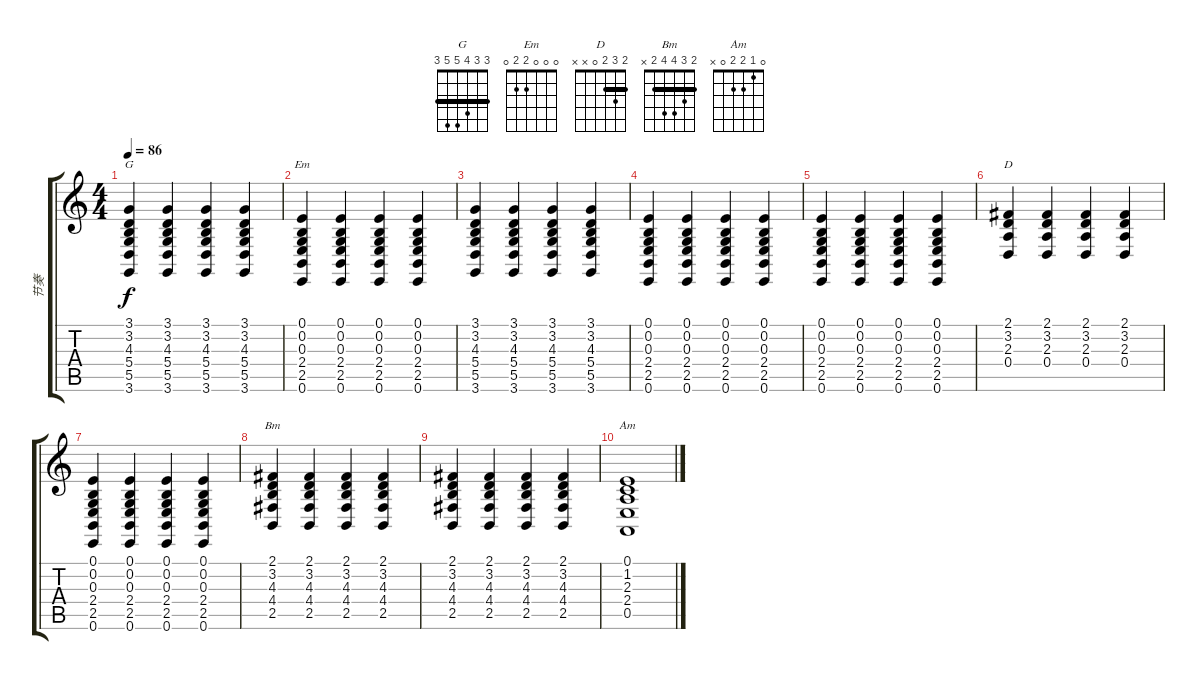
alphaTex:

\track ("节奏" "节奏") {instrument brightacousticpiano}
\staff {score tabs}
\tuning (E4 B3 G3 D3 A2 E2) {hide}
\chord ("G" 3 3 4 5 5 3) {barre 3}
\chord ("Em" 0 0 0 2 2 0)
\chord ("D" 2 3 2 0 x x) {barre 2}
\chord ("Bm" 2 3 4 4 2 x) {barre 2}
\chord ("Am" 0 1 2 2 0 x)
\ts (4 4)
\tempo 86
\clef g2
\ks c
(3.1 3.2 4.3 5.4 5.5 3.6).4{ch "G" dy f} (3.1 3.2 4.3 5.4 5.5 3.6).4 (3.1 3.2 4.3 5.4 5.5 3.6).4 (3.1 3.2 4.3 5.4 5.5 3.6).4 |
(0.1 0.2 0.3 2.4 2.5 0.6).4{ch "Em"} (0.1 0.2 0.3 2.4 2.5 0.6).4 (0.1 0.2 0.3 2.4 2.5 0.6).4 (0.1 0.2 0.3 2.4 2.5 0.6).4 |
(3.1 3.2 4.3 5.4 5.5 3.6).4 (3.1 3.2 4.3 5.4 5.5 3.6).4 (3.1 3.2 4.3 5.4 5.5 3.6).4 (3.1 3.2 4.3 5.4 5.5 3.6).4 |
(0.1 0.2 0.3 2.4 2.5 0.6).4 (0.1 0.2 0.3 2.4 2.5 0.6).4 (0.1 0.2 0.3 2.4 2.5 0.6).4 (0.1 0.2 0.3 2.4 2.5 0.6).4 |
(0.1 0.2 0.3 2.4 2.5 0.6).4 (0.1 0.2 0.3 2.4 2.5 0.6).4 (0.1 0.2 0.3 2.4 2.5 0.6).4 (0.1 0.2 0.3 2.4 2.5 0.6).4 |
(2.1 3.2 2.3 0.4).4{ch "D"} (2.1 3.2 2.3 0.4).4 (2.1 3.2 2.3 0.4).4 (2.1 3.2 2.3 0.4).4 |
(0.1 0.2 0.3 2.4 2.5 0.6).4 (0.1 0.2 0.3 2.4 2.5 0.6).4 (0.1 0.2 0.3 2.4 2.5 0.6).4 (0.1 0.2 0.3 2.4 2.5 0.6).4 |
(2.1 3.2 4.3 4.4 2.5).4{ch "Bm"} (2.1 3.2 4.3 4.4 2.5).4 (2.1 3.2 4.3 4.4 2.5).4 (2.1 3.2 4.3 4.4 2.5).4 |
(2.1 3.2 4.3 4.4 2.5).4 (2.1 3.2 4.3 4.4 2.5).4 (2.1 3.2 4.3 4.4 2.5).4 (2.1 3.2 4.3 4.4 2.5).4 |
(0.1 1.2 2.3 2.4 0.5).1{ch "Am"}
